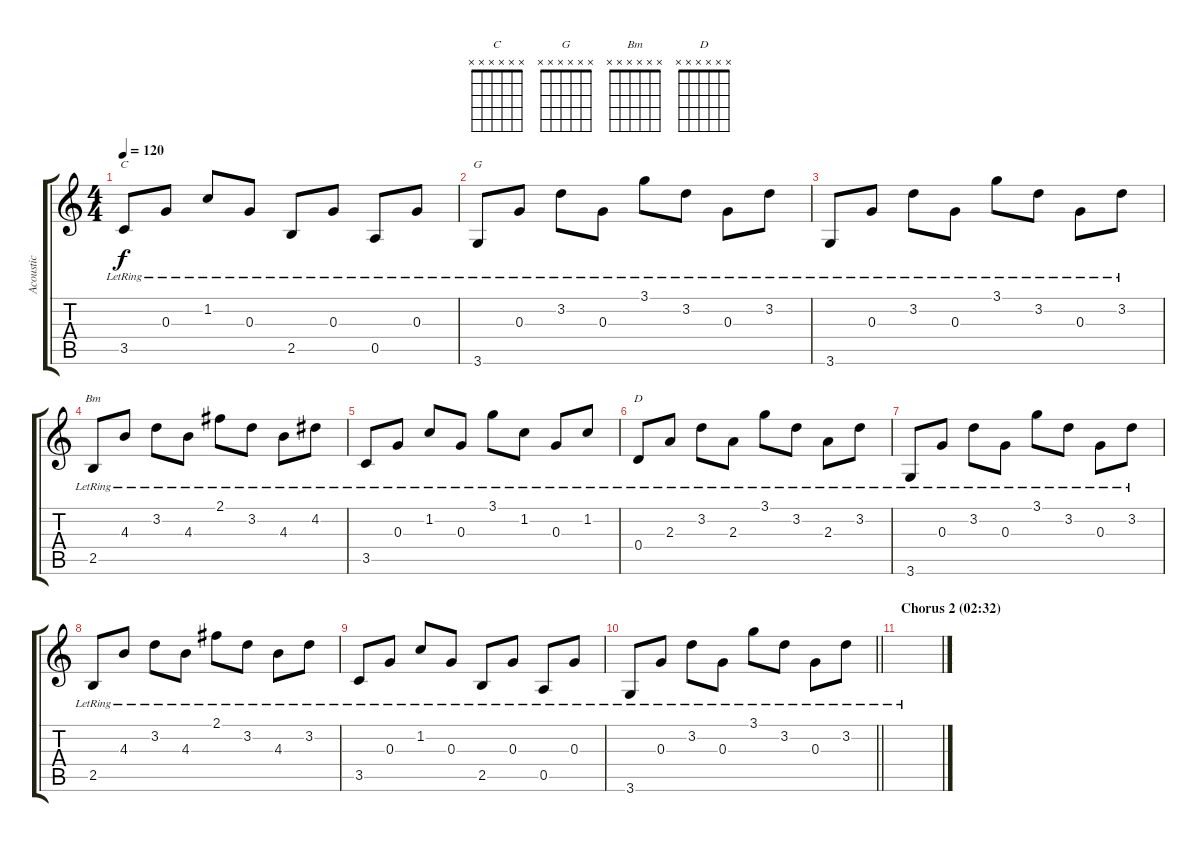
\track ("Acoustic" "Acoustic") {instrument acousticguitarsteel}
\staff {score tabs}
\tuning (E4 B3 G3 D3 A2 E2) {hide}
\chord ("C" x x x x x x)
\chord ("G" x x x x x x)
\chord ("Bm" x x x x x x)
\chord ("D" x x x x x x)
\ts (4 4)
\tempo 120
\clef g2
\ks c
3.5{lr}.8{ch "C" dy f} 0.3{lr}.8 1.2{lr}.8 0.3{lr}.8 2.5{lr}.8 0.3{lr}.8 0.5{lr}.8 0.3{lr}.8 |
3.6{lr}.8{ch "G"} 0.3{lr}.8 3.2{lr}.8 0.3{lr}.8 3.1{lr}.8 3.2{lr}.8 0.3{lr}.8 3.2{lr}.8 |
3.6{lr}.8 0.3{lr}.8 3.2{lr}.8 0.3{lr}.8 3.1{lr}.8 3.2{lr}.8 0.3{lr}.8 3.2{lr}.8 |
2.5{lr}.8{ch "Bm"} 4.3{lr}.8 3.2{lr}.8 4.3{lr}.8 2.1{lr}.8 3.2{lr}.8 4.3{lr}.8 4.2{lr}.8 |
3.5{lr}.8 0.3{lr}.8 1.2{lr}.8 0.3{lr}.8 3.1{lr}.8 1.2{lr}.8 0.3{lr}.8 1.2{lr}.8 |
0.4{lr}.8{ch "D"} 2.3{lr}.8 3.2{lr}.8 2.3{lr}.8 3.1{lr}.8 3.2{lr}.8 2.3{lr}.8 3.2{lr}.8 |
3.6{lr}.8 0.3{lr}.8 3.2{lr}.8 0.3{lr}.8 3.1{lr}.8 3.2{lr}.8 0.3{lr}.8 3.2{lr}.8 |
2.5{lr}.8 4.3{lr}.8 3.2{lr}.8 4.3{lr}.8 2.1{lr}.8 3.2{lr}.8 4.3{lr}.8 3.2{lr}.8 |
3.5{lr}.8 0.3{lr}.8 1.2{lr}.8 0.3{lr}.8 2.5{lr}.8 0.3{lr}.8 0.5{lr}.8 0.3{lr}.8 |
\barLineRight lightlight
3.6{lr}.8 0.3{lr}.8 3.2{lr}.8 0.3{lr}.8 3.1{lr}.8 3.2{lr}.8 0.3{lr}.8 3.2{lr}.8 |
\section ("" "Chorus 2 (02:32)")
